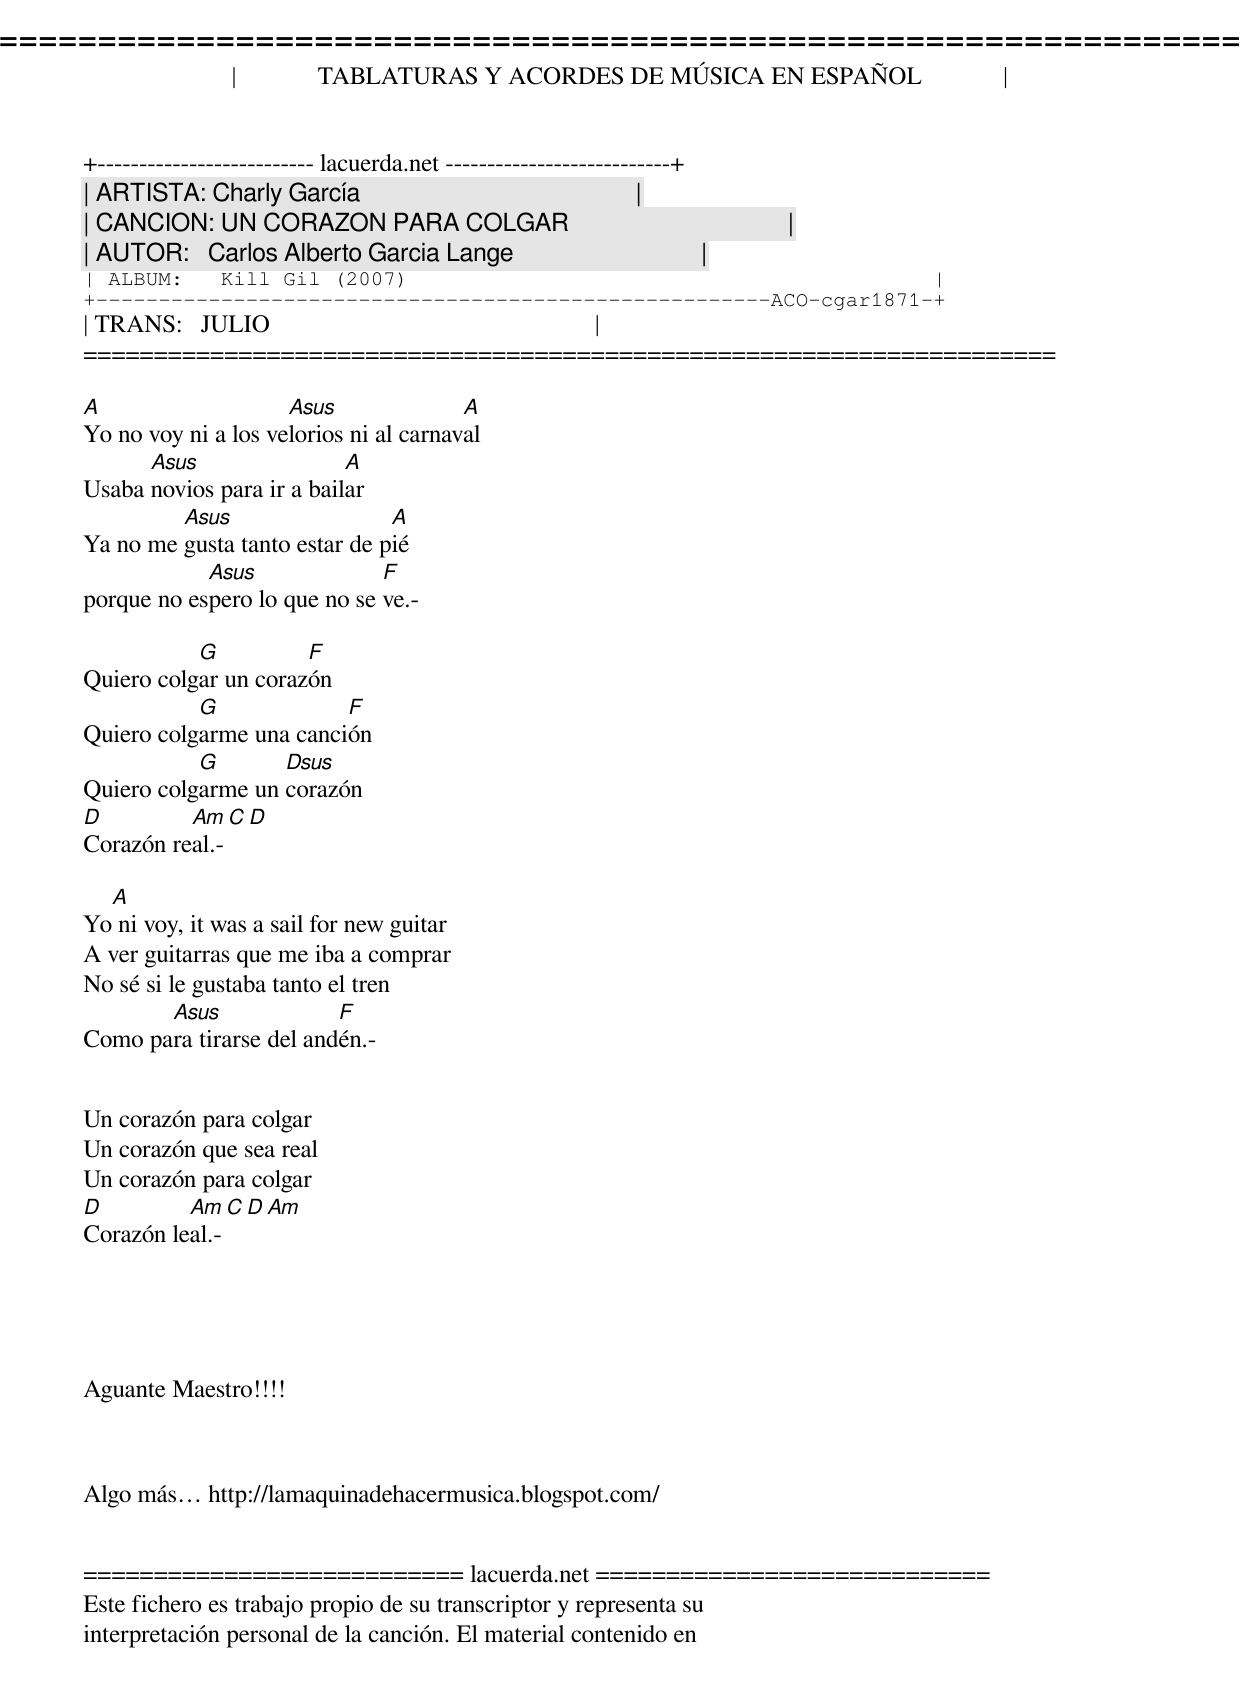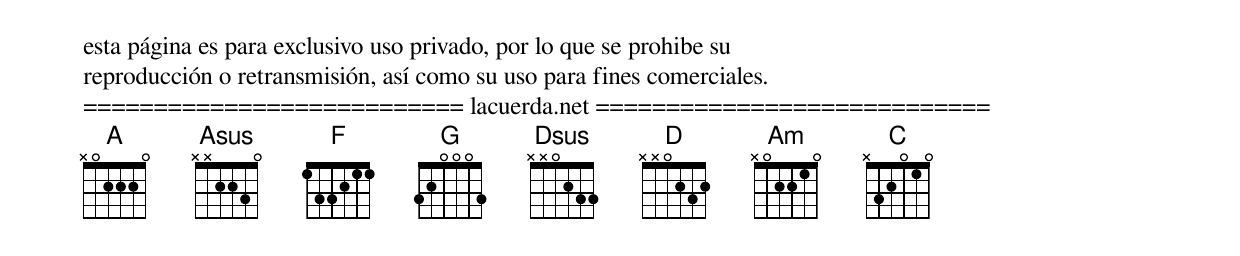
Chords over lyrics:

=====================================================================
|             TABLATURAS Y ACORDES DE MÚSICA EN ESPAÑOL             |
+-------------------------- lacuerda.net ---------------------------+
| ARTISTA: Charly García                                            |
| CANCION: UN CORAZON PARA COLGAR                                   |
| AUTOR:   Carlos Alberto Garcia Lange                              |
| ALBUM:   Kill Gil (2007)                                          |
+------------------------------------------------------ACO-cgar1871-+
| TRANS:   JULIO                                                    |
=====================================================================

A                    Asus               A
Yo no voy ni a los velorios ni al carnaval
      Asus                 A
Usaba novios para ir a bailar
         Asus                  A
Ya no me gusta tanto estar de pié
            Asus              F
porque no espero lo que no se ve.-

           G          F
Quiero colgar un corazón
           G             F
Quiero colgarme una canción
           G       Dsus
Quiero colgarme un corazón
D         Am   C  D
Corazón real.-

  A
Yo ni voy, it was a sail for new guitar
A ver guitarras que me iba a comprar
No sé si le gustaba tanto el tren
       Asus              F
Como para tirarse del andén.-


Un corazón para colgar
Un corazón que sea real
Un corazón para colgar
D         Am   C  D      Am
Corazón leal.-





Aguante Maestro!!!!


Asus: x0223x
Dsus: xx0233

Algo más http://lamaquinadehacermusica.blogspot.com/


=========================== lacuerda.net ============================
Este fichero es trabajo propio de su transcriptor y representa su
interpretación personal de la canción. El material contenido en
esta página es para exclusivo uso privado, por lo que se prohibe su
reproducción o retransmisión, así como su uso para fines comerciales.
=========================== lacuerda.net ============================
